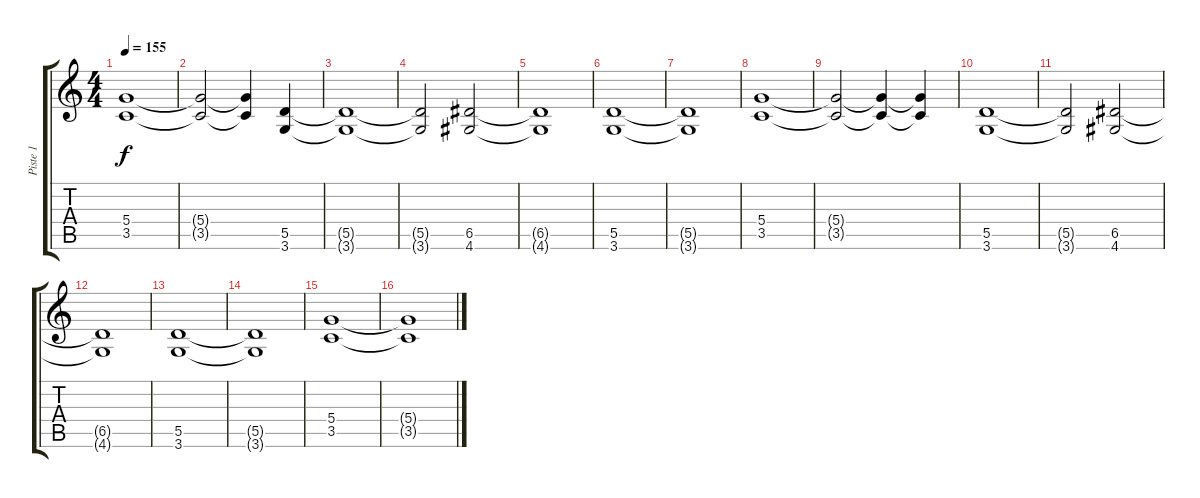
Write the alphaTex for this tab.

\track ("Piste 1" "Piste 1") {instrument overdrivenguitar}
\staff {score tabs}
\tuning (E4 B3 G3 D3 A2 E2) {hide}
\ts (4 4)
\tempo 155
\clef g2
\ks c
(5.4 3.5).1{dy f} |
(5.4{t} 3.5{t}).2 (5.4{t} 3.5{t}).4 (5.5 3.6).4 |
(5.5{t} 3.6{t}).1 |
(5.5{t} 3.6{t}).2 (6.5 4.6).2 |
(6.5{t} 4.6{t}).1 |
(5.5 3.6).1 |
(5.5{t} 3.6{t}).1 |
(5.4 3.5).1 |
(5.4{t} 3.5{t}).2 (5.4{t} 3.5{t}).4 (5.4{t} 3.5{t}).4 |
(5.5 3.6).1 |
(5.5{t} 3.6{t}).2 (6.5 4.6).2 |
(6.5{t} 4.6{t}).1 |
(5.5 3.6).1 |
(5.5{t} 3.6{t}).1 |
(5.4 3.5).1 |
(5.4{t} 3.5{t}).1
